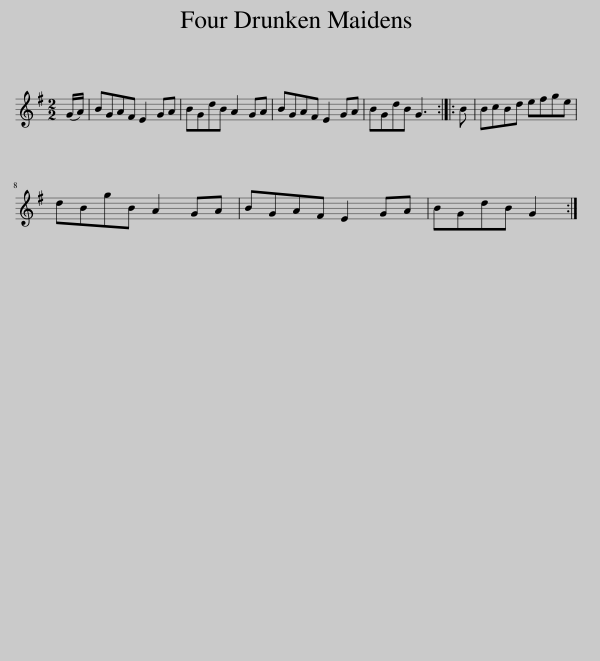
X:1
L:1/8
M:2/2
I:linebreak $
K:G
V:1 treble
V:1
 (G/A/) | BGAF E2 GA | BGdB A2 GA | BGAF E2 GA | BGdB G3 :: %5
 B | BcBd efge |$ dBgB A2 GA | BGAF E2 GA | BGdB G2 :| %10
